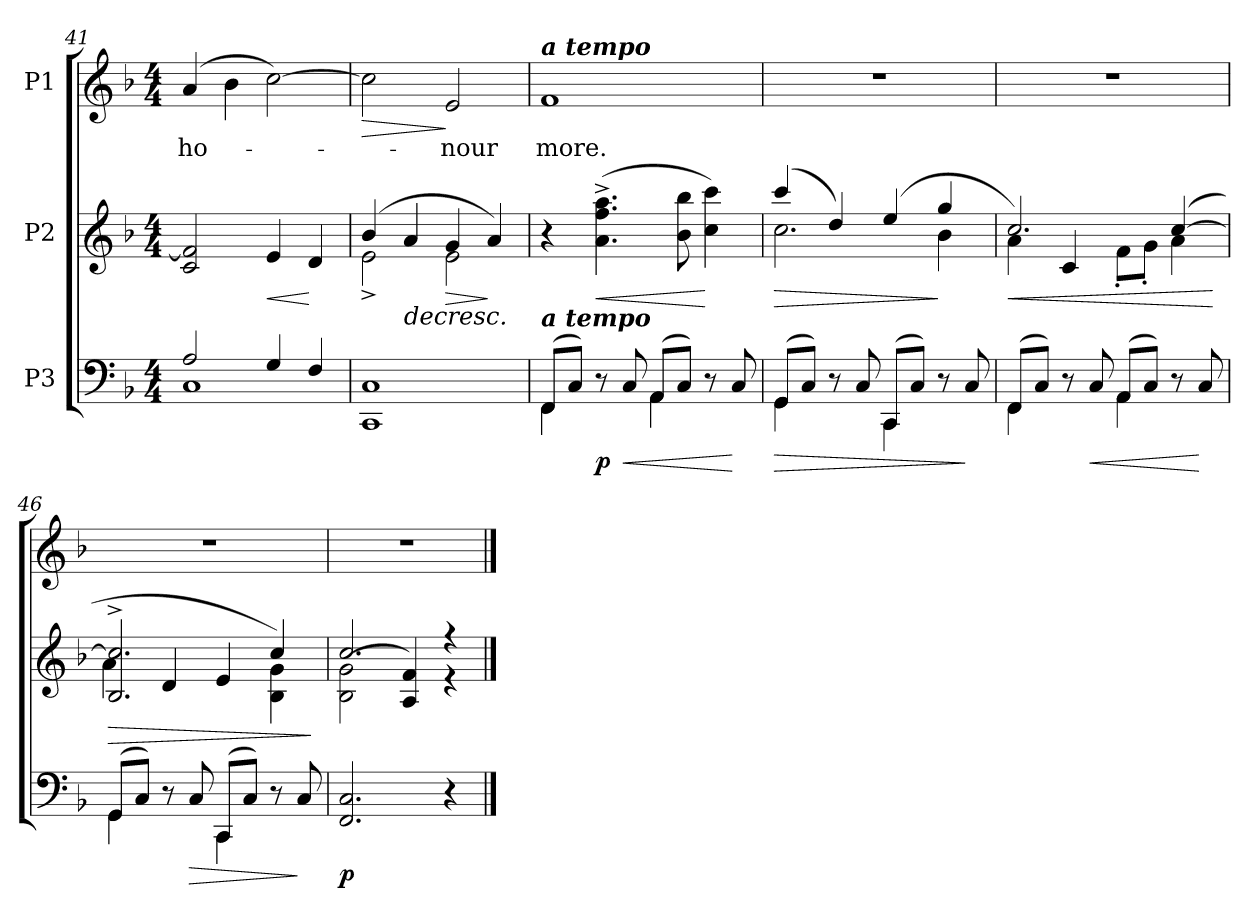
**kern	**dynam	**kern	**dynam	**kern	**text	**dynam
*part3	*part3	*part2	*part2	*part1	*part1	*part1
*staff3	*staff3	*staff2	*staff2	*staff1	*staff1	*staff1
*I"P3	*	*I"P2	*	*I"P1	*	*
*clefF4	*	*clefG2	*	*clefG2	*	*
*k[b-]	*	*k[b-]	*	*k[b-]	*	*
*F:	*	*F:	*	*F:	*	*
*M4/4	*	*M4/4	*	*M4/4	*	*
=41	=41	=41	=41	=41	=41	=41
*^	*	*	*	*	*	*
!	!	!	!	!	!	!LO:LY:b:color=#000000	!
2Ai/	1Ci	.	2ci/ 2fi]	.	(4ai/	ho-	.
.	.	.	.	.	4b-i\	.	.
!	!	!	!	!LO:HP:b	!	!	!
!	!	!	!	!LO:HP:n=1:b	!	!	!
4Gi/	.	.	4ei/	< <	[2cci\)	.	.
4Fi/	.	.	4di/	[	.	.	.
*v	*v	*	*	*	*	*	*
.	.	.	[	.	.	.
=42	=42	=42	=42	=42	=42	=42
*	*	*^	*	*	*	*
!	!	!	!	!	!	!	!LO:HP:b
1CCi 1Ci	.	(4b-i/	2e^i\	.	2cci\]	.	>
!	!	!	!	!LO:HP:b	!	!	!
.	.	4ai/	.	>	.	.	.
!	!	!	!	!LO:HP:b	!	!	!
!	!	!	!	!	!	!LO:LY:b:color=#000000	!
.	.	4gi/	2ei\	>	2ei/	-nour	]
.	.	4ai/)	.	] ]	.	.	.
*	*	*v	*v	*	*	*	*
!!LO:LB:g=z
=43	=43	=43	=43	=43	=43	=43
*^	*	*	*	*	*	*
!	!	!	!	!	!LO:TX:a:Bi:t=a tempo	!	!
!LO:TX:a:Bi:t=a tempo	!	!	!	!	!	!	!
!	!	!	!	!	!	!LO:LY:b:color=#000000	!
(8FFi/L	4FFi\	.	4r	.	1fi	more.	.
8Ci/J)	.	.	.	.	.	.	.
!	!	!	!	!LO:HP:b	!	!	!
8r	4ryy	p	(4.ai\^ 4.ffi^ 4.aai^	<	.	.	.
!	!	!LO:HP:b	!	!	!	!	!
8Ci/	.	<	.	.	.	.	.
(8AAi/L	4AAi\	.	.	.	.	.	.
8Ci/J)	.	.	8b-i\ 8bb-i	.	.	.	.
8r	4ryy	.	4cci\ 4ccci)	[	.	.	.
8Ci/	.	[	.	.	.	.	.
=44	=44	=44	=44	=44	=44	=44	=44
!	!	!LO:HP:b	!	!LO:HP:b	!	!	!
*	*	*	*^	*	*	*	*
(8GGi/L	4GGi\	>	(4ccci/	2.cci\	>	1r	.	.
8Ci/J)	.	.	.	.	.	.	.	.
8r	4ryy	.	4ddi/)	.	.	.	.	.
8Ci/	.	.	.	.	.	.	.	.
(8CCi/L	4CCi\	.	(4eei/	.	.	.	.	.
8Ci/J)	.	.	.	.	.	.	.	.
8r	4ryy	.	4ggi/	4b-i\	]	.	.	.
8Ci/	.	]	.	.	.	.	.	.
=45	=45	=45	=45	=45	=45	=45	=45	=45
!	!	!	!	!	!LO:HP:b	!	!	!
(8FFi/L	4FFi\	.	2.cci/)	4ai\	<	1r	.	.
8Ci/J)	.	.	.	.	.	.	.	.
8r	4ryy	.	.	4ci/	.	.	.	.
!	!	!LO:HP:b	!	!	!	!	!	!
8Ci/	.	<	.	.	.	.	.	.
(8AAi/L	4AAi\	.	.	8f'i\L	.	.	.	.
8Ci/J)	.	.	.	8g'i\J	.	.	.	.
8r	4ryy	.	([4cci/	4ai\	.	.	.	.
8Ci/	.	[	.	.	.	.	.	.
*v	*v	*	*	*	*	*	*	*
*	*	*v	*v	*	*	*	*
.	.	.	[	.	.	.
=46	=46	=46	=46	=46	=46	=46
*^	*	*	*	*	*	*
!	!	!	!	!LO:HP:b	!	!	!
*	*	*	*^	*	*	*	*
(8GGi/L	4GGi\	.	2.B-i/^ 2.cci]^	4ai\	>	1r	.	.
8Ci/J)	.	.	.	.	.	.	.	.
8r	4ryy	.	.	4di/	.	.	.	.
!	!	!LO:HP:b	!	!	!	!	!	!
8Ci/	.	>	.	.	.	.	.	.
(8CCi/L	4CCi\	.	.	4ei/	.	.	.	.
8Ci/J)	.	.	.	.	.	.	.	.
8r	4ryy	.	4cci/)	4B-i\ 4gi	.	.	.	.
8Ci/	.	]	.	.	.	.	.	.
*v	*v	*	*	*	*	*	*	*
*	*	*v	*v	*	*	*	*
.	.	.	]	.	.	.
=47	=47	=47	=47	=47	=47	=47
*	*	*^	*	*	*	*
2.FFi/ 2.Ci	p	2.cci/	(2B-i\ 2gi	.	1r	.	.
.	.	.	4Ai/ 4fi)	.	.	.	.
4r	.	4r	4r	.	.	.	.
*	*	*v	*v	*	*	*	*
==	==	==	==	==	==	==
*-	*-	*-	*-	*-	*-	*-
